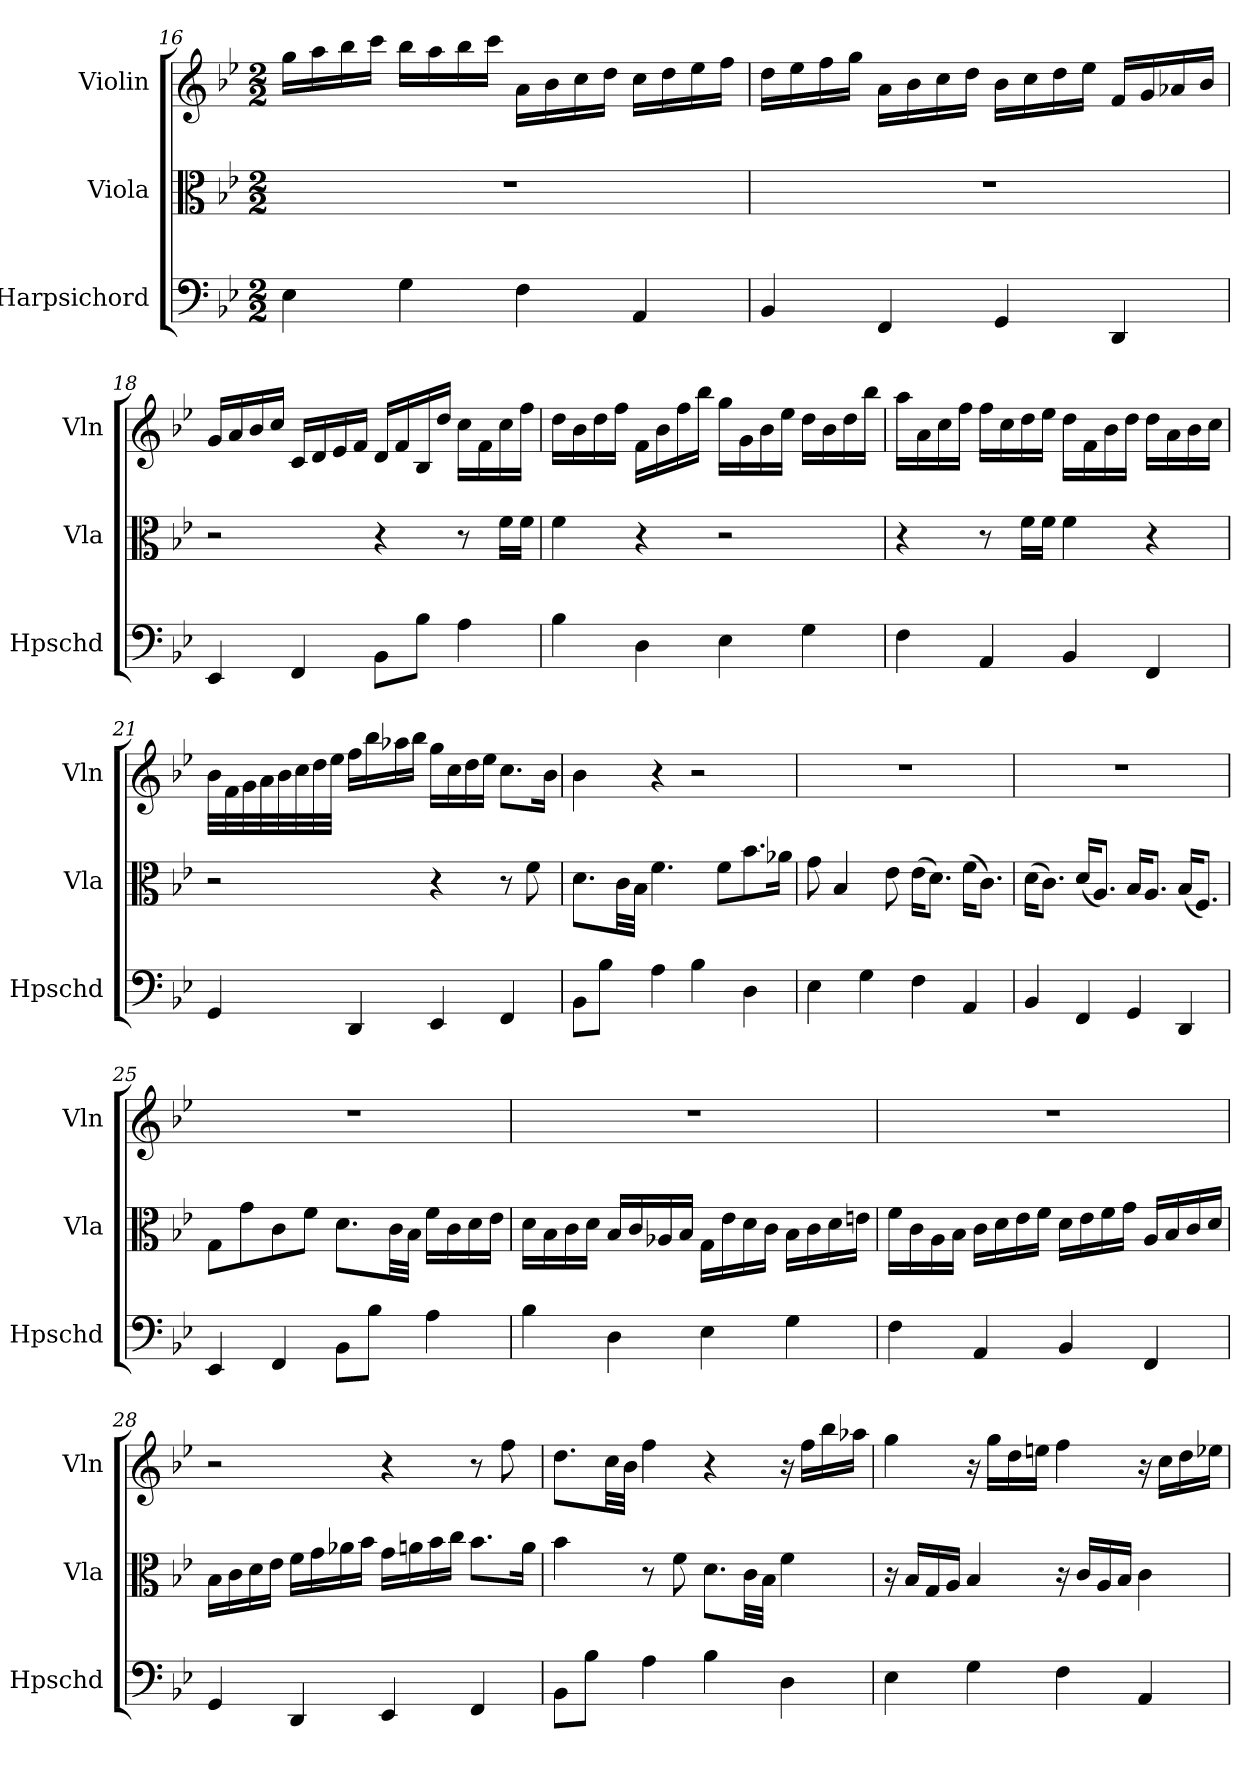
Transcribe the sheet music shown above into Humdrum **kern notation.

**kern	**kern	**kern
*part3	*part2	*part1
*staff3	*staff2	*staff1
*I"Harpsichord	*I"Viola	*I"Violin
*I'Hpschd	*I'Vla	*I'Vln
*clefF4	*clefC3	*clefG2
*k[b-e-]	*k[b-e-]	*k[b-e-]
*M2/2	*M2/2	*M2/2
=16	=16	=16
4E-\	1r	16gg\LL
.	.	16aa\
.	.	16bb-\
.	.	16ccc\JJ
4G\	.	16bb-\LL
.	.	16aa\
.	.	16bb-\
.	.	16ccc\JJ
4F\	.	16a\LL
.	.	16b-\
.	.	16cc\
.	.	16dd\JJ
4AA/	.	16cc\LL
.	.	16dd\
.	.	16ee-\
.	.	16ff\JJ
=17	=17	=17
4BB-/	1r	16dd\LL
.	.	16ee-\
.	.	16ff\
.	.	16gg\JJ
4FF/	.	16a\LL
.	.	16b-\
.	.	16cc\
.	.	16dd\JJ
4GG/	.	16b-\LL
.	.	16cc\
.	.	16dd\
.	.	16ee-\JJ
4DD/	.	16f/LL
.	.	16g/
.	.	16a-X/
.	.	16b-/JJ
=18	=18	=18
4EE-/	2r	16g/LL
.	.	16a/
.	.	16b-/
.	.	16cc/JJ
4FF/	.	16c/LL
.	.	16d/
.	.	16e-/
.	.	16f/JJ
8BB-\L	4r	16d/LL
.	.	16f/
8B-\J	.	16B-/
.	.	16dd/JJ
4A\	8r	16cc\LL
.	.	16f\
.	16f\LL	16cc\
.	16f\JJ	16ff\JJ
=19	=19	=19
4B-\	4f\	16dd\LL
.	.	16b-\
.	.	16dd\
.	.	16ff\JJ
4D\	4r	16f\LL
.	.	16b-\
.	.	16ff\
.	.	16bb-\JJ
4E-\	2r	16gg\LL
.	.	16g\
.	.	16b-\
.	.	16ee-\JJ
4G\	.	16dd\LL
.	.	16b-\
.	.	16dd\
.	.	16bb-\JJ
=20	=20	=20
4F\	4r	16aa\LL
.	.	16a\
.	.	16cc\
.	.	16ff\JJ
4AA/	8r	16ff\LL
.	.	16cc\
.	16f\LL	16dd\
.	16f\JJ	16ee-\JJ
4BB-/	4f\	16dd\LL
.	.	16f\
.	.	16b-\
.	.	16dd\JJ
4FF/	4r	16dd\LL
.	.	16a\
.	.	16b-\
.	.	16cc\JJ
=21	=21	=21
4GG/	2r	32b-\LLL
.	.	32f\
.	.	32g\
.	.	32a\
.	.	32b-\
.	.	32cc\
.	.	32dd\
.	.	32ee-\JJJ
4DD/	.	16ff\LL
.	.	16bb-\
.	.	16aa-X\
.	.	16bb-\JJ
4EE-/	4r	16gg\LL
.	.	16cc\
.	.	16dd\
.	.	16ee-\JJ
4FF/	8r	8.cc\L
.	8f\	.
.	.	16b-\Jk
=22	=22	=22
8BB-\L	8.d\L	4b-\
8B-\J	.	.
.	32c\LL	.
.	32B-\JJJ	.
4A\	4.f\	4r
4B-\	.	2r
.	8f\L	.
4D\	8.b-\	.
.	16a-X\Jk	.
=23	=23	=23
4E-\	8g\	1r
.	4B-/	.
4G\	.	.
.	8e-\	.
4F\	(16e-\KL	.
.	8.d\J)	.
4AA/	(16f\KL	.
.	8.c\J)	.
=24	=24	=24
4BB-/	(16d\KL	1r
.	8.c\J)	.
4FF/	(16d/KL	.
.	8.A/J)	.
4GG/	16B-/KL	.
.	8.A/J	.
4DD/	(16B-/KL	.
.	8.F/J)	.
=25	=25	=25
4EE-/	8G\L	1r
.	8g\	.
4FF/	8c\	.
.	8f\J	.
8BB-\L	8.d\L	.
8B-\J	.	.
.	32c\LL	.
.	32B-\JJJ	.
4A\	16f\LL	.
.	16c\	.
.	16d\	.
.	16e-\JJ	.
=26	=26	=26
4B-\	16d\LL	1r
.	16B-\	.
.	16c\	.
.	16d\JJ	.
4D\	16B-/LL	.
.	16c/	.
.	16A-X/	.
.	16B-/JJ	.
4E-\	16G\LL	.
.	16e-\	.
.	16d\	.
.	16c\JJ	.
4G\	16B-\LL	.
.	16c\	.
.	16d\	.
.	16en\JJ	.
=27	=27	=27
4F\	16f\LL	1r
.	16c\	.
.	16A\	.
.	16B-\JJ	.
4AA/	16c\LL	.
.	16d\	.
.	16e-\	.
.	16f\JJ	.
4BB-/	16d\LL	.
.	16e-\	.
.	16f\	.
.	16g\JJ	.
4FF/	16A/LL	.
.	16B-/	.
.	16c/	.
.	16d/JJ	.
=28	=28	=28
4GG/	16B-\LL	2r
.	16c\	.
.	16d\	.
.	16e-\JJ	.
4DD/	16f\LL	.
.	16g\	.
.	16a-X\	.
.	16b-\JJ	.
4EE-/	16g\LL	4r
.	16an\	.
.	16b-\	.
.	16cc\JJ	.
4FF/	8.b-\L	8r
.	.	8ff\
.	16a\Jk	.
=29	=29	=29
8BB-\L	4b-\	8.dd\L
8B-\J	.	.
.	.	32cc\LL
.	.	32b-\JJJ
4A\	8r	4ff\
.	8f\	.
4B-\	8.d\L	4r
.	32c\LL	.
.	32B-\JJJ	.
4D\	4f\	16r
.	.	16ff\LL
.	.	16bb-\
.	.	16aa-X\JJ
=30	=30	=30
4E-\	16r	4gg\
.	16B-/LL	.
.	16G/	.
.	16A/JJ	.
4G\	4B-/	16r
.	.	16gg\LL
.	.	16dd\
.	.	16een\JJ
4F\	16r	4ff\
.	16c/LL	.
.	16A/	.
.	16B-/JJ	.
4AA/	4c\	16r
.	.	16cc\LL
.	.	16dd\
.	.	16ee-X\JJ
=	=	=
*-	*-	*-
